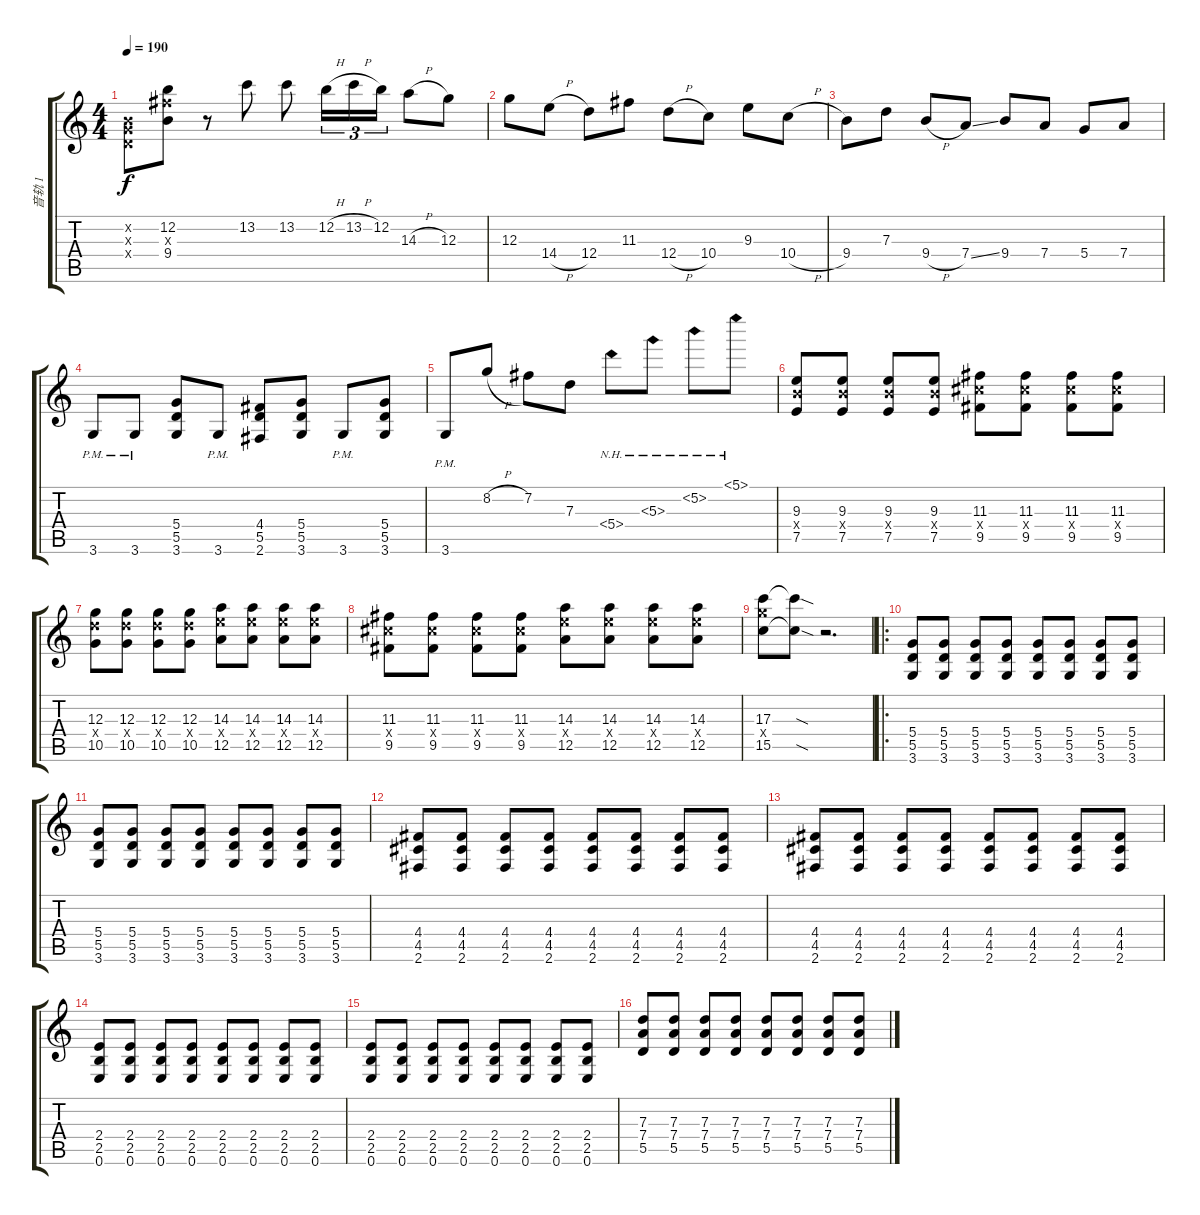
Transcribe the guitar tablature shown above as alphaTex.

\track ("音轨 1" "音轨 1") {instrument overdrivenguitar}
\staff {score tabs}
\tuning (E4 B3 G3 D3 A2 E2) {hide}
\ts (4 4)
\tempo 190
\clef g2
\ks c
(0.2{x} 0.3{x} 0.4{x}).8{dy f} (12.2 11.3{x} 9.4).8 r.8 13.2.8 13.2.8 12.2{h}.16{tu (3 2)} 13.2{h}.16{tu (3 2)} 12.2.16{tu (3 2)} 14.3{h}.8 12.3.8 |
12.3.8 14.4{h}.8 12.4.8 11.3.8 12.4{h}.8 10.4.8 9.3.8 10.4{h}.8 |
9.4.8 7.3.8 9.4{h}.8 7.4{ss}.8 9.4.8 7.4.8 5.4.8 7.4.8 |
3.6{pm}.8 3.6{pm}.8 (5.4 5.5 3.6).8 3.6{pm}.8 (4.4 5.5 2.6).8 (5.4 5.5 3.6).8 3.6{pm}.8 (5.4 5.5 3.6).8 |
3.6{pm}.8 8.2{h}.8 7.2.8 7.3.8 5.4{nh}.8 5.3{nh}.8 5.2{nh}.8 5.1{nh}.8 |
(9.3 9.4{x} 7.5).8 (9.3 9.4{x} 7.5).8 (9.3 9.4{x} 7.5).8 (9.3 9.4{x} 7.5).8 (11.3 11.4{x} 9.5).8 (11.3 11.4{x} 9.5).8 (11.3 11.4{x} 9.5).8 (11.3 11.4{x} 9.5).8 |
(12.3 12.4{x} 10.5).8 (12.3 12.4{x} 10.5).8 (12.3 12.4{x} 10.5).8 (12.3 12.4{x} 10.5).8 (14.3 14.4{x} 12.5).8 (14.3 14.4{x} 12.5).8 (14.3 14.4{x} 12.5).8 (14.3 14.4{x} 12.5).8 |
(11.3 11.4{x} 9.5).8 (11.3 11.4{x} 9.5).8 (11.3 11.4{x} 9.5).8 (11.3 11.4{x} 9.5).8 (14.3 14.4{x} 12.5).8 (14.3 14.4{x} 12.5).8 (14.3 14.4{x} 12.5).8 (14.3 14.4{x} 12.5).8 |
(17.3 17.4{x} 15.5).8 (17.3{sod t} 15.5{sod t}).8 r.2{d} |
\ro
(5.4 5.5 3.6).8 (5.4 5.5 3.6).8 (5.4 5.5 3.6).8 (5.4 5.5 3.6).8 (5.4 5.5 3.6).8 (5.4 5.5 3.6).8 (5.4 5.5 3.6).8 (5.4 5.5 3.6).8 |
(5.4 5.5 3.6).8 (5.4 5.5 3.6).8 (5.4 5.5 3.6).8 (5.4 5.5 3.6).8 (5.4 5.5 3.6).8 (5.4 5.5 3.6).8 (5.4 5.5 3.6).8 (5.4 5.5 3.6).8 |
(4.4 4.5 2.6).8 (4.4 4.5 2.6).8 (4.4 4.5 2.6).8 (4.4 4.5 2.6).8 (4.4 4.5 2.6).8 (4.4 4.5 2.6).8 (4.4 4.5 2.6).8 (4.4 4.5 2.6).8 |
(4.4 4.5 2.6).8 (4.4 4.5 2.6).8 (4.4 4.5 2.6).8 (4.4 4.5 2.6).8 (4.4 4.5 2.6).8 (4.4 4.5 2.6).8 (4.4 4.5 2.6).8 (4.4 4.5 2.6).8 |
(2.4 2.5 0.6).8 (2.4 2.5 0.6).8 (2.4 2.5 0.6).8 (2.4 2.5 0.6).8 (2.4 2.5 0.6).8 (2.4 2.5 0.6).8 (2.4 2.5 0.6).8 (2.4 2.5 0.6).8 |
(2.4 2.5 0.6).8 (2.4 2.5 0.6).8 (2.4 2.5 0.6).8 (2.4 2.5 0.6).8 (2.4 2.5 0.6).8 (2.4 2.5 0.6).8 (2.4 2.5 0.6).8 (2.4 2.5 0.6).8 |
(7.3 7.4 5.5).8 (7.3 7.4 5.5).8 (7.3 7.4 5.5).8 (7.3 7.4 5.5).8 (7.3 7.4 5.5).8 (7.3 7.4 5.5).8 (7.3 7.4 5.5).8 (7.3 7.4 5.5).8
